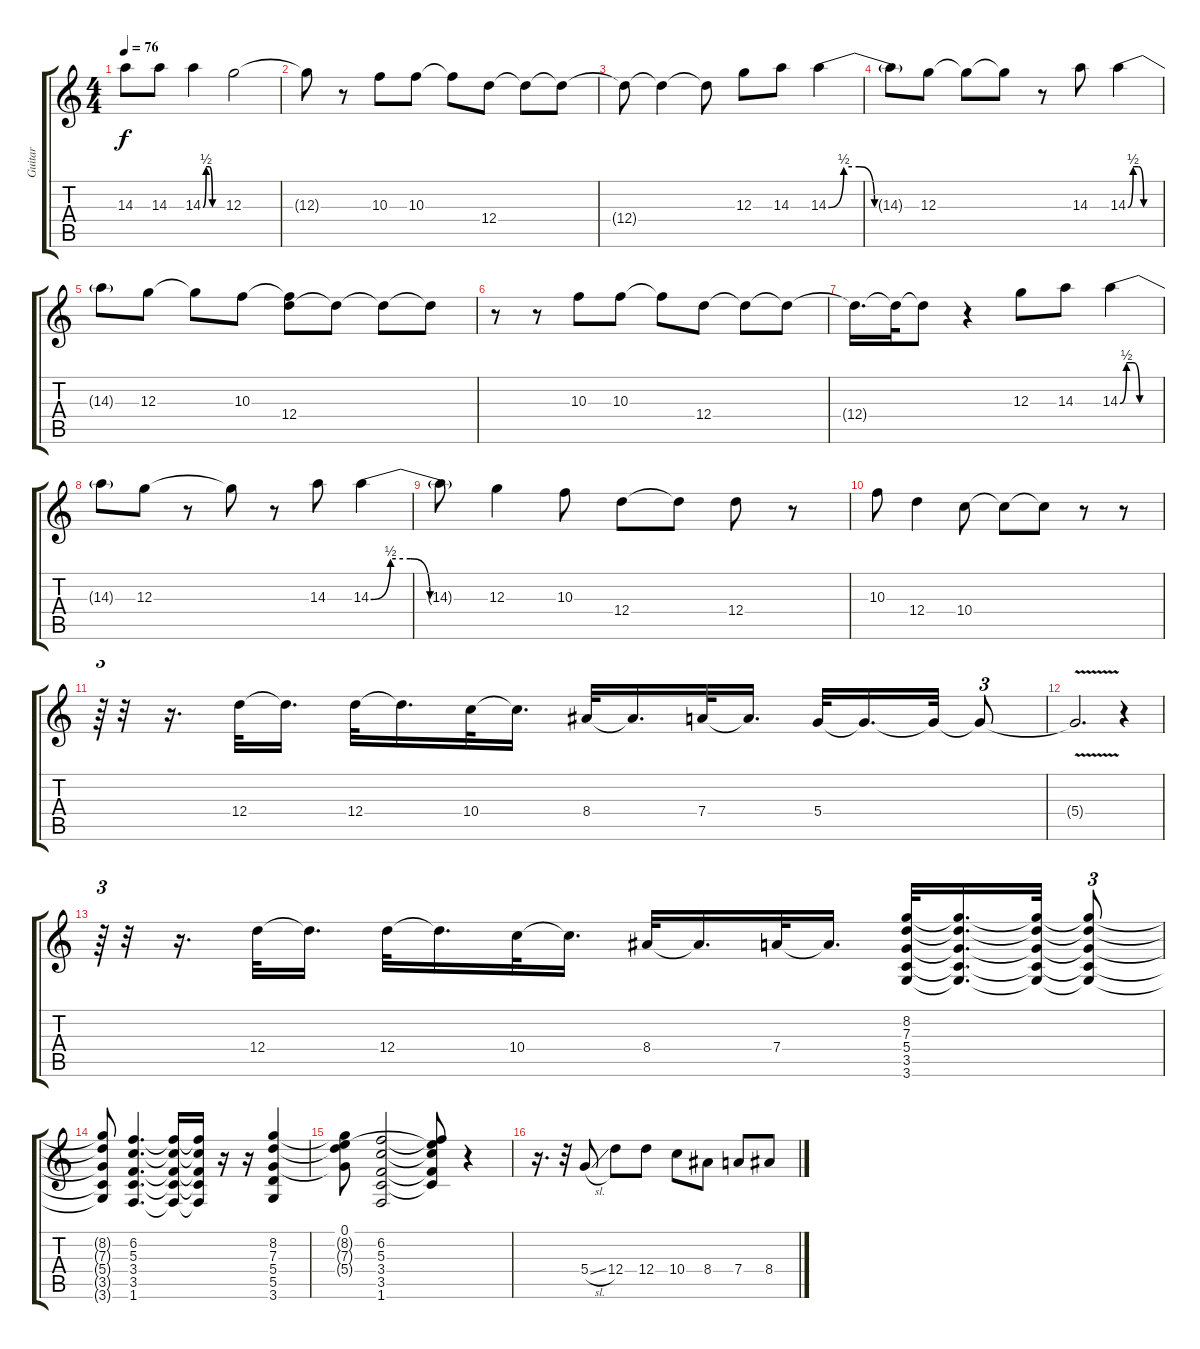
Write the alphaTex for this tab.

\track ("Guitar" "Guitar") {instrument overdrivenguitar}
\staff {score tabs}
\tuning (E4 B3 G3 D3 A2 E2) {hide}
\ts (4 4)
\tempo 76
\clef g2
\ks c
14.3.8{dy f} 14.3.8 14.3{be (custom 0 0 10 2 20 2 30 0 60 0)}.4 12.3.2 |
12.3{t}.8 r.8 10.3.8 10.3.8 10.3{t}.8 12.4.8 12.4{t}.8 12.4{t}.8 |
12.4{t}.8 12.4{t}.4 12.4{t}.8 12.3.8 14.3.8 14.3{be (custom 0 0 10 2 20 2 30 0 60 0)}.4 |
14.3{t}.8 12.3.8 12.3{t}.8 12.3{t}.8 r.8 14.3.8 14.3{be (custom 0 0 10 2 20 2 30 0 60 0)}.4 |
14.3{t}.8 12.3.8 12.3{t}.8 10.3.8 (10.3{t} 12.4).8 12.4{t}.8 12.4{t}.8 12.4{t}.8 |
r.8 r.8 10.3.8 10.3.8 10.3{t}.8 12.4.8 12.4{t}.8 12.4{t}.8 |
12.4{t}.16{d} 12.4{t}.32 12.4{t}.8 r.4 12.3.8 14.3.8 14.3{be (custom 0 0 10 2 20 2 30 0 60 0)}.4 |
14.3{t}.8 12.3.8 r.8 12.3{t}.8 r.8 14.3.8 14.3{be (custom 0 0 10 2 20 2 30 0 60 0)}.4 |
14.3{t}.8 12.3.4 10.3.8 12.4.8 12.4{t}.8 12.4.8 r.8 |
10.3.8 12.4.4 10.4.8 10.4{t}.8 10.4{t}.8 r.8 r.8 |
r.64{tu (3 2)} r.32 r.16{d} 12.4.32 12.4{t}.16{d} 12.4.32 12.4{t}.16{d} 10.4.32 10.4{t}.16{d} 8.4.32 8.4{t}.16{d} 7.4.32 7.4{t}.16{d} 5.4.32 5.4{t}.16{d} 5.4{t}.32 5.4{t}.8{tu (3 2)} |
5.4{v t}.2{d} r.4 |
r.64{tu (3 2)} r.32 r.16{d} 12.4.32 12.4{t}.16{d} 12.4.32 12.4{t}.16{d} 10.4.32 10.4{t}.16{d} 8.4.32 8.4{t}.16{d} 7.4.32 7.4{t}.16{d} (8.2 7.3 5.4 3.5 3.6).32 (8.2{t} 7.3{t} 5.4{t} 3.5{t} 3.6{t}).16{d} (8.2{t} 7.3{t} 5.4{t} 3.5{t} 3.6{t}).32 (8.2{t} 7.3{t} 5.4{t} 3.5{t} 3.6{t}).8{tu (3 2)} |
(8.2{t} 7.3{t} 5.4{t} 3.5{t} 3.6{t}).8 (6.2 5.3 3.4 3.5 1.6).4{d} (6.2{t} 5.3{t} 3.4{t} 3.5{t} 1.6{t}).16 (6.2{t} 5.3{t} 3.4{t} 3.5{t} 1.6{t}).16 r.16 r.16 (8.2 7.3 5.4 5.5 3.6).4 |
(0.1 8.2{t} 7.3{t} 5.4{t}).8 (6.2 5.3 3.4 3.5 1.6).2 (0.1{t} 6.2{t} 5.3{t} 3.4{t} 3.5{t}).8 r.4 |
r.16{d} r.32 5.4{sl}.8 12.4.8 12.4.8 10.4.8 8.4.8 7.4.8 8.4.8
